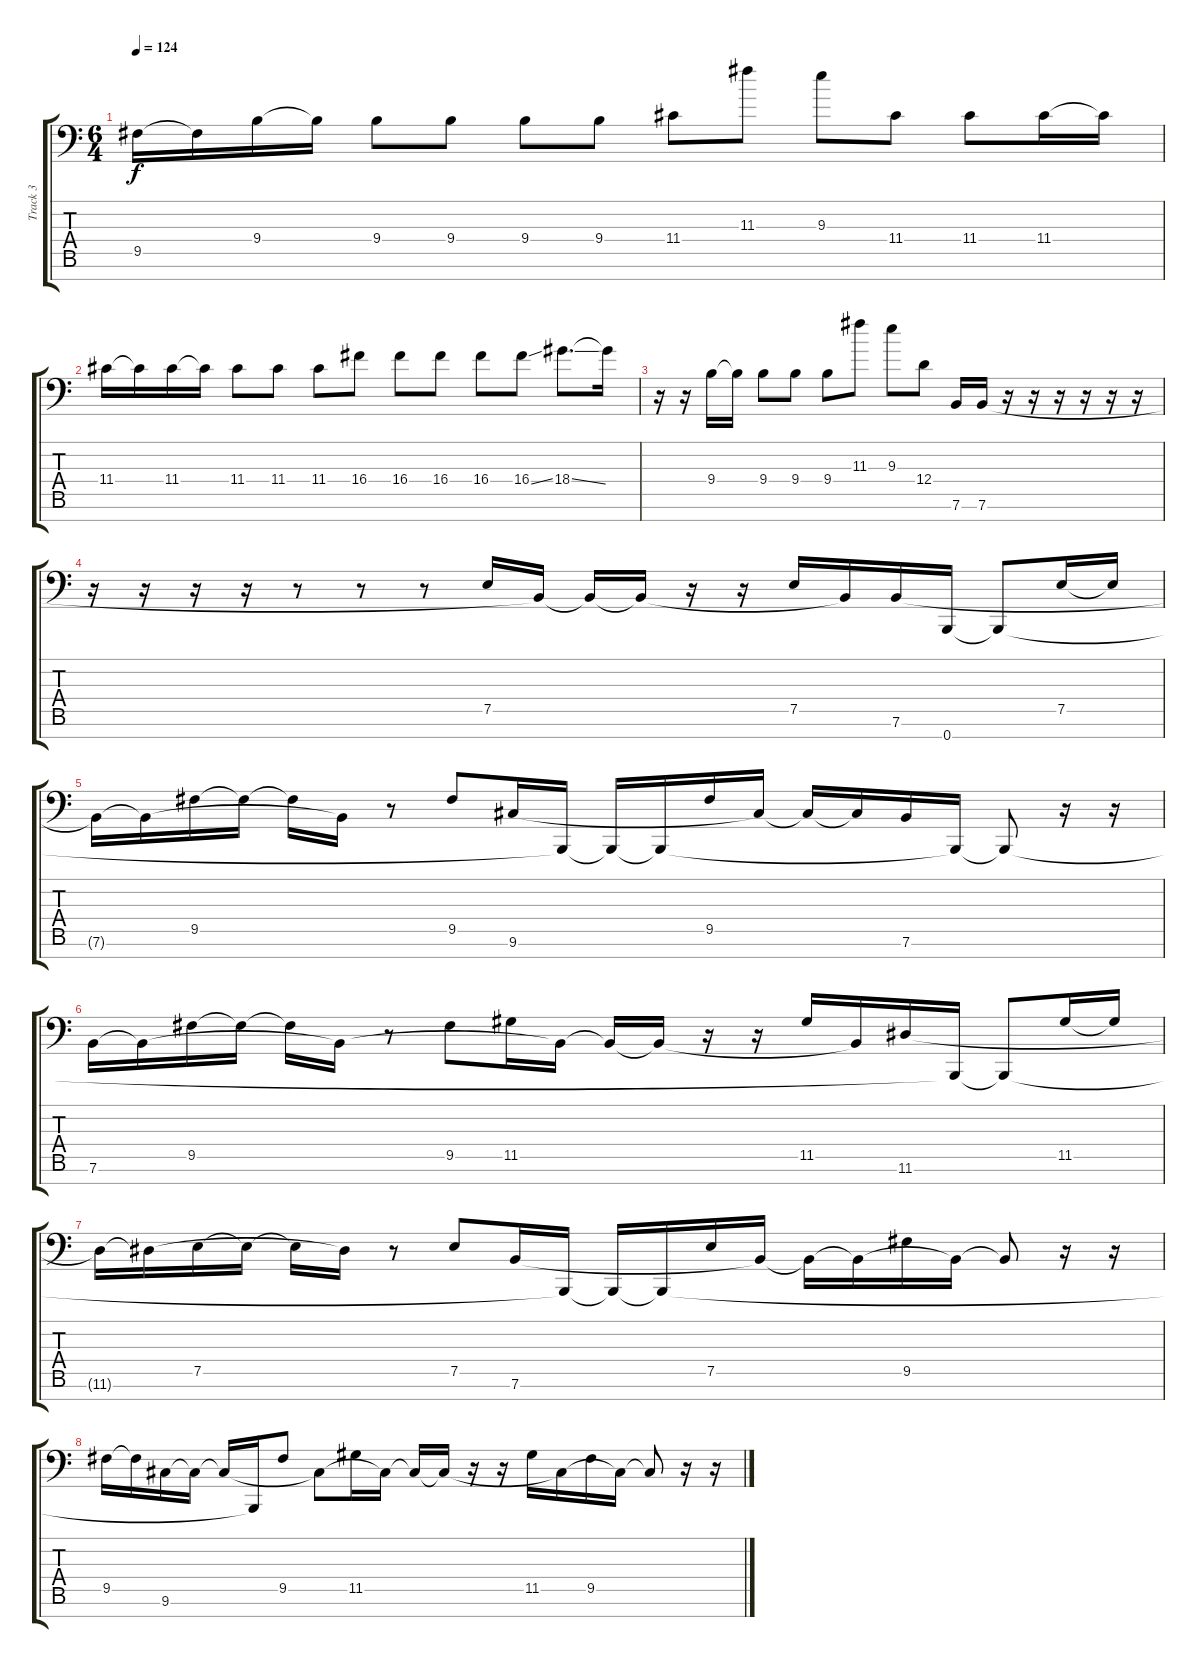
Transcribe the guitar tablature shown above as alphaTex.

\track ("Track 3" "Track 3") {instrument electricbassfinger}
\staff {score tabs}
\tuning (E4 B3 G3 D2 A1 E1 B0) {hide}
\ts (6 4)
\tempo 124
\clef f4
\ks c
9.5{t}.16{dy f} 9.5{t}.16 9.4.16 9.4{t}.16 9.4.8 9.4.8 9.4.8 9.4.8 11.4.8 11.3.8 9.3.8 11.4.8 11.4.8 11.4.16 11.4{t}.16 |
11.4.16 11.4{t}.16 11.4.16 11.4{t}.16 11.4.8 11.4.8 11.4.8 16.4.8 16.4.8 16.4.8 16.4.8 16.4{ss}.8 18.4{ss}.8{d} 18.4{t}.16 |
r.16 r.16 9.4.16 9.4{t}.16 9.4.8 9.4.8 9.4.8 11.3.8 9.3.8 12.4.8 7.6.16 7.6.16 r.16 r.16 r.16 r.16 r.16 r.16 |
r.16 r.16 r.16 r.16 r.8 r.8 r.8 7.5.16 7.6{t}.16 7.6{t}.16 7.6{t}.16 r.16 r.16 7.5.16 7.6{t}.16 7.6.16 0.7.16 0.7{t}.8 7.5.16 7.5{t}.16 |
7.6{t}.16 7.6{t}.16 9.5.16 9.5{t}.16 9.5{t}.16 7.6{t}.16 r.8 9.5.8 9.6.16 0.7{t}.16 0.7{t}.16 0.7{t}.16 9.5.16 9.6{t}.16 9.6{t}.16 9.6{t}.16 7.6.16 0.7{t}.16 0.7{t}.8 r.16 r.16 |
7.6.16 7.6{t}.16 9.5.16 9.5{t}.16 9.5{t}.16 7.6{t}.16 r.8 9.5.8 11.5.16 7.6{t}.16 7.6{t}.16 7.6{t}.16 r.16 r.16 11.5.16 7.6{t}.16 11.6.16 0.7{t}.16 0.7{t}.8 11.5.16 11.5{t}.16 |
11.6{t}.16 11.6{t}.16 7.5.16 7.5{t}.16 7.5{t}.16 11.6{t}.16 r.8 7.5.8 7.6.16 0.7{t}.16 0.7{t}.16 0.7{t}.16 7.5.16 7.6{t}.16 7.6{t}.16 7.6{t}.16 9.5.16 7.6{t}.16 7.6{t}.8 r.16 r.16 |
9.5.16 9.5{t}.16 9.6.16 9.6{t}.16 9.6{t}.16 0.7{t}.16 9.5.8 9.6{t}.8 11.5.16 9.6{t}.16 9.6{t}.16 9.6{t}.16 r.16 r.16 11.5.16 9.6{t}.16 9.5.16 9.6{t}.16 9.6{t}.8 r.16 r.16
